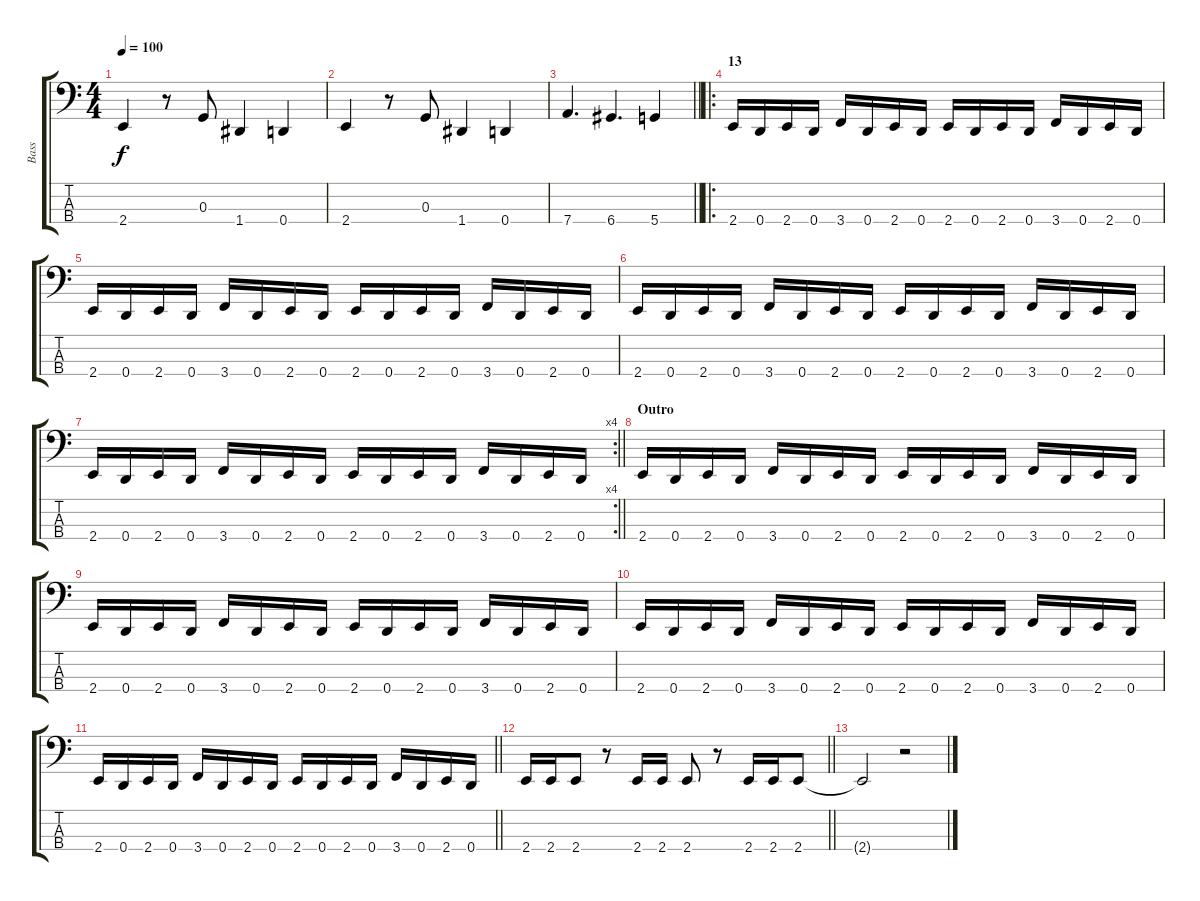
\track ("Bass" "Bass") {instrument electricbassfinger}
\staff {score tabs}
\tuning (F2 C2 G1 D1) {hide}
\ts (4 4)
\tempo 100
\clef f4
\ks c
2.4.4{dy f} r.8 0.3.8 1.4.4 0.4.4 |
2.4.4 r.8 0.3.8 1.4.4 0.4.4 |
\barLineRight lightlight
7.4.4{d} 6.4.4{d} 5.4.4 |
\ro
\section ("" "13")
2.4.16 0.4.16 2.4.16 0.4.16 3.4.16 0.4.16 2.4.16 0.4.16 2.4.16 0.4.16 2.4.16 0.4.16 3.4.16 0.4.16 2.4.16 0.4.16 |
2.4.16 0.4.16 2.4.16 0.4.16 3.4.16 0.4.16 2.4.16 0.4.16 2.4.16 0.4.16 2.4.16 0.4.16 3.4.16 0.4.16 2.4.16 0.4.16 |
2.4.16 0.4.16 2.4.16 0.4.16 3.4.16 0.4.16 2.4.16 0.4.16 2.4.16 0.4.16 2.4.16 0.4.16 3.4.16 0.4.16 2.4.16 0.4.16 |
\rc 4
\barLineRight lightlight
2.4.16 0.4.16 2.4.16 0.4.16 3.4.16 0.4.16 2.4.16 0.4.16 2.4.16 0.4.16 2.4.16 0.4.16 3.4.16 0.4.16 2.4.16 0.4.16 |
\section ("" "Outro")
2.4.16 0.4.16 2.4.16 0.4.16 3.4.16 0.4.16 2.4.16 0.4.16 2.4.16 0.4.16 2.4.16 0.4.16 3.4.16 0.4.16 2.4.16 0.4.16 |
2.4.16 0.4.16 2.4.16 0.4.16 3.4.16 0.4.16 2.4.16 0.4.16 2.4.16 0.4.16 2.4.16 0.4.16 3.4.16 0.4.16 2.4.16 0.4.16 |
2.4.16 0.4.16 2.4.16 0.4.16 3.4.16 0.4.16 2.4.16 0.4.16 2.4.16 0.4.16 2.4.16 0.4.16 3.4.16 0.4.16 2.4.16 0.4.16 |
\barLineRight lightlight
2.4.16 0.4.16 2.4.16 0.4.16 3.4.16 0.4.16 2.4.16 0.4.16 2.4.16 0.4.16 2.4.16 0.4.16 3.4.16 0.4.16 2.4.16 0.4.16 |
\section ("" "")
\barLineRight lightlight
2.4.16 2.4.16 2.4.8 r.8 2.4.16 2.4.16 2.4.8 r.8 2.4.16 2.4.16 2.4.8 |
2.4{t}.2 r.2
